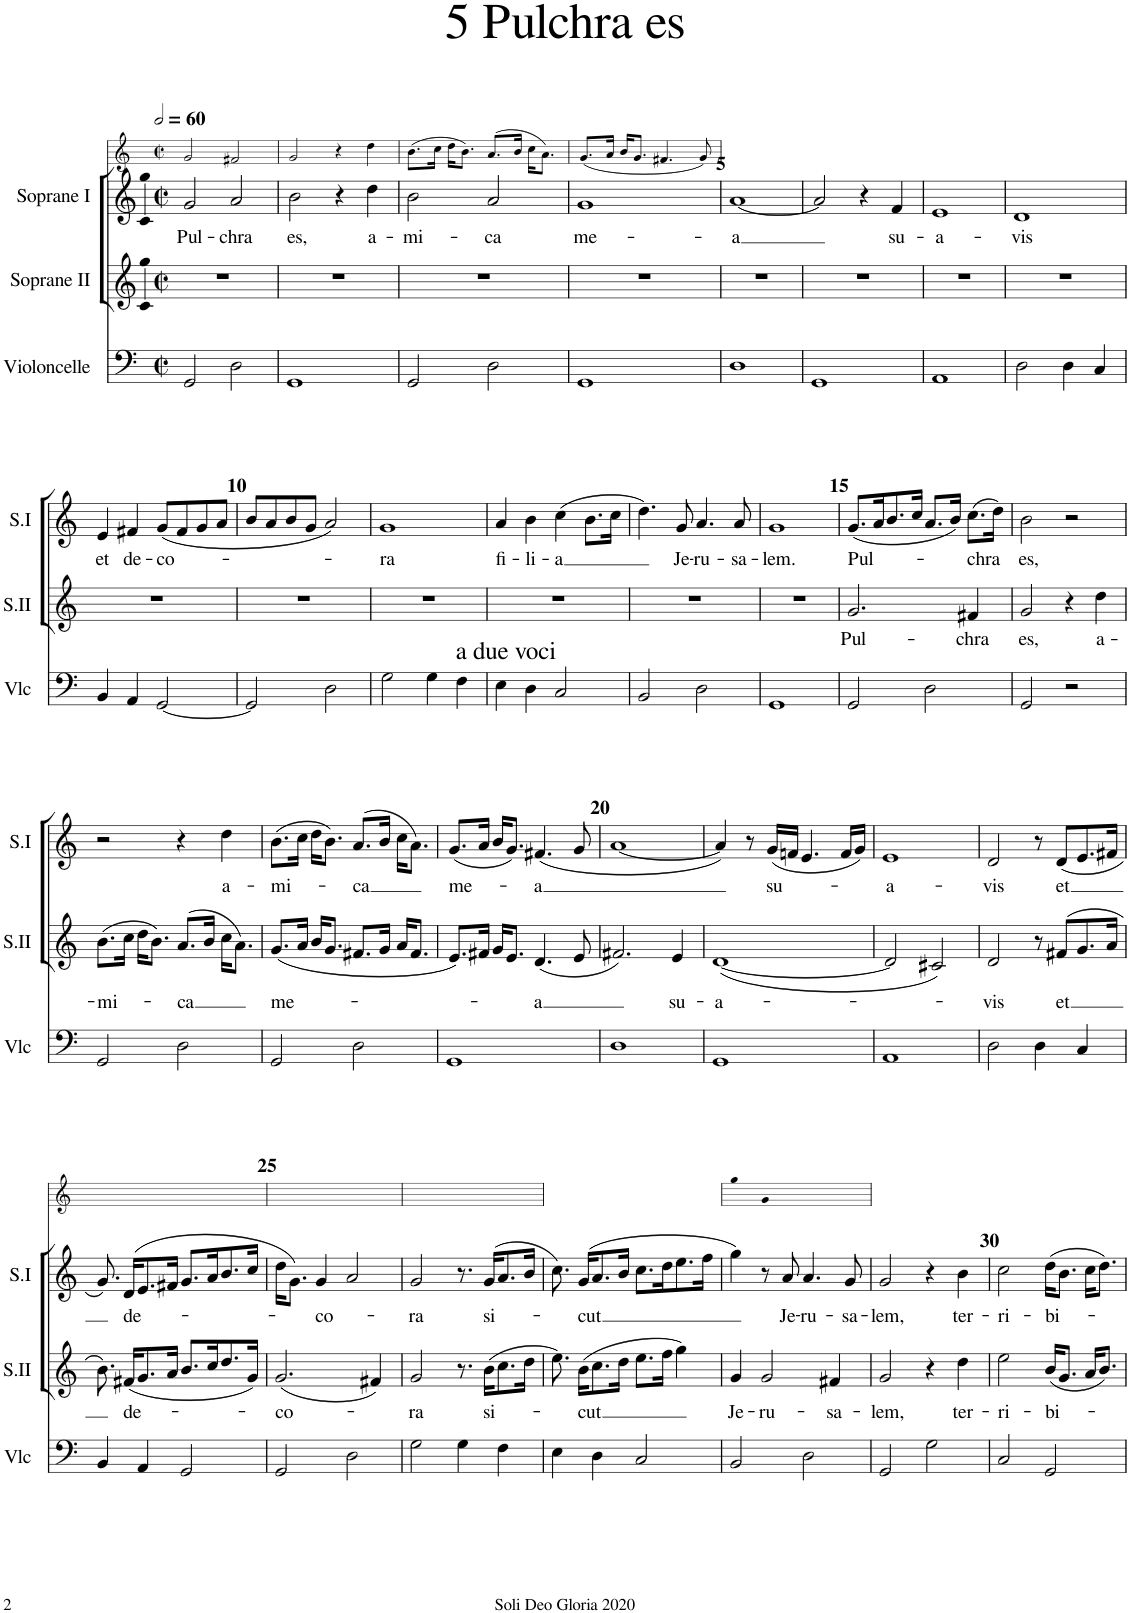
**kern	**kern	**text	**kern	**text	**kern
*part4	*part3	*part3	*part2	*part2	*part1
*staff4	*staff3	*staff3	*staff2	*staff2	*staff1
*I"Violoncelle	*I"Soprane II	*	*I"Soprane I	*	*I"ossia SI
*I'Vlc	*I'S.II	*	*I'S.I	*	*
*	*	*	*	*	*stria5
*clefF4	*clefG2	*	*clefG2	*	*clefG2
*k[]	*k[]	*	*k[]	*	*k[]
*M2/2	*M2/2	*	*M2/2	*	*M2/2
*met(c|)	*met(c|)	*	*met(c|)	*	*met(c|)
*MM120	*MM120	*	*MM120	*	*MM120
=1	=1	=1	=1	=1	=1
!	!	!	!	!LO:LY:b	!
2GG/	1r	.	2g/	Pul-	2g/
!	!	!	!	!LO:LY:b	!
2D\	.	.	2a/	-chra	2f#X/
=2	=2	=2	=2	=2	=2
!	!	!	!	!LO:LY:b	!
1GG	1r	.	2b\	es,	2g/
.	.	.	4r	.	4r
!	!	!	!	!LO:LY:b	!
.	.	.	4dd\	a-	4dd\
=3	=3	=3	=3	=3	=3
!	!	!	!	!LO:LY:b	!
2GG/	1r	.	2b\	-mi-	(8.b\L
.	.	.	.	.	16cc\Jk
.	.	.	.	.	16dd\KL
.	.	.	.	.	8.b\J)
!	!	!	!	!LO:LY:b	!
2D\	.	.	2a/	-ca	(8.a/L
.	.	.	.	.	16b/Jk
.	.	.	.	.	16cc\KL
.	.	.	.	.	8.a\J)
=4	=4	=4	=4	=4	=4
!	!	!	!	!LO:LY:b	!
1GG	1r	.	1g	me-	(8.g/L
.	.	.	.	.	16a/Jk
.	.	.	.	.	16b/KL
.	.	.	.	.	8.g/J
.	.	.	.	.	4.f#X/
.	.	.	.	.	8g/)
=5	=5	=5	=5	=5	=5
!	!	!	!	!LO:LY:b	!
1D	1r	.	[1a	-a	1ryy
=6	=6	=6	=6	=6	=6
1GG	1r	.	2a/]	.	1ryy
.	.	.	4r	.	.
!	!	!	!	!LO:LY:b	!
.	.	.	4f/	su-	.
=7	=7	=7	=7	=7	=7
!	!	!	!	!LO:LY:b	!
1AA	1r	.	1e	-a-	1ryy
=8	=8	=8	=8	=8	=8
!	!	!	!	!LO:LY:b	!
2D\	1r	.	1d	-vis	1ryy
4D\	.	.	.	.	.
4C/	.	.	.	.	.
!!LO:LB:g=z
=9	=9	=9	=9	=9	=9
!	!	!	!	!LO:LY:b	!
4BB/	1r	.	4e/	et	1ryy
!	!	!	!	!LO:LY:b	!
4AA/	.	.	4f#X/	de-	.
!	!	!	!	!LO:LY:b	!
[2GG/	.	.	(8g/L	-co-	.
.	.	.	8f#/	.	.
.	.	.	8g/	.	.
.	.	.	8a/J	.	.
=10	=10	=10	=10	=10	=10
2GG/]	1r	.	8b/L	.	1ryy
.	.	.	8a/	.	.
.	.	.	8b/	.	.
.	.	.	8g/J	.	.
2D\	.	.	2a/)	.	.
=11	=11	=11	=11	=11	=11
!	!	!	!	!LO:LY:b	!
2G\	1r	.	1g	-ra	1ryy
4G\	.	.	.	.	.
4F\	.	.	.	.	.
=12	=12	=12	=12	=12	=12
!	!	!	!	!LO:LY:b	!
4E\	1r	.	4a/	fi-	1ryy
!	!	!	!	!LO:LY:b	!
4D\	.	.	4b\	-li-	.
!	!	!	!	!LO:LY:b	!
2C/	.	.	(4cc\	-a	.
.	.	.	8.b\L	.	.
.	.	.	16cc\Jk	.	.
=13	=13	=13	=13	=13	=13
2BB/	1r	.	4.dd\)	.	1ryy
!	!	!	!	!LO:LY:b	!
.	.	.	8g/	Je-	.
!	!	!	!	!LO:LY:b	!
2D\	.	.	4.a/	-ru-	.
!	!	!	!	!LO:LY:b	!
.	.	.	8a/	-sa-	.
=14	=14	=14	=14	=14	=14
!	!	!	!	!LO:LY:b	!
1GG	1r	.	1g	-lem.	1ryy
=15	=15	=15	=15	=15	=15
!	!	!LO:LY:b	!	!LO:LY:b	!
2GG/	2.g/	Pul-	(8.g/L	Pul-	1ryy
.	.	.	16a/K	.	.
.	.	.	8.b/	.	.
.	.	.	16cc/Jk	.	.
2D\	.	.	8.a/L	.	.
.	.	.	16b/Jk)	.	.
!	!	!LO:LY:b	!	!LO:LY:b	!
.	4f#X/	-chra	(8.cc\L	-chra	.
.	.	.	16dd\Jk)	.	.
=16	=16	=16	=16	=16	=16
!	!	!LO:LY:b	!	!LO:LY:b	!
2GG/	2g/	es,	2b\	es,	1ryy
2r	4r	.	2r	.	.
!	!	!LO:LY:b	!	!	!
.	4dd\	a-	.	.	.
!!LO:LB:g=z
=17	=17	=17	=17	=17	=17
!	!	!LO:LY:b	!	!	!
2GG/	(8.b\L	-mi-	2r	.	1ryy
.	16cc\Jk	.	.	.	.
.	16dd\KL	.	.	.	.
.	8.b\J)	.	.	.	.
!	!	!LO:LY:b	!	!	!
2D\	(8.a/L	-ca	4r	.	.
.	16b/Jk	.	.	.	.
!	!	!	!	!LO:LY:b	!
.	16cc\KL	.	4dd\	a-	.
.	8.a\J)	.	.	.	.
=18	=18	=18	=18	=18	=18
!	!	!LO:LY:b	!	!LO:LY:b	!
2GG/	(8.g/L	me-	(8.b\L	-mi-	1ryy
.	16a/Jk	.	16cc\Jk	.	.
.	16b/KL	.	16dd\KL	.	.
.	8.g/J	.	8.b\J)	.	.
!	!	!	!	!LO:LY:b	!
2D\	8.f#X/L	.	(8.a/L	-ca	.
.	16g/Jk	.	16b/Jk	.	.
.	16a/KL	.	16cc\KL	.	.
.	8.f#/J	.	8.a\J)	.	.
=19	=19	=19	=19	=19	=19
!	!	!	!	!LO:LY:b	!
1GG	8.e/L)	.	(8.g/L	me-	1ryy
.	16f#X/Jk	.	16a/Jk	.	.
.	16g/KL	.	16b/KL	.	.
.	8.e/J	.	8.g/J)	.	.
!	!	!LO:LY:b	!	!LO:LY:b	!
.	(4.d/	-a	(4.f#X/	-a	.
.	8e/	.	8g/	.	.
=20	=20	=20	=20	=20	=20
1D	2.f#X/)	.	[1a	.	1ryy
!	!	!LO:LY:b	!	!	!
.	4e/	su-	.	.	.
=21	=21	=21	=21	=21	=21
!	!	!LO:LY:b	!	!	!
1GG	([1d	-a-	4a/])	.	1ryy
.	.	.	8r	.	.
!	!	!	!	!LO:LY:b	!
.	.	.	(16g/LL	su-	.
.	.	.	16fn/JJ	.	.
.	.	.	4.e/	.	.
.	.	.	16f/LL	.	.
.	.	.	16g/JJ)	.	.
=22	=22	=22	=22	=22	=22
!	!	!	!	!LO:LY:b	!
1AA	2d/]	.	1e	-a-	1ryy
.	2c#X/)	.	.	.	.
=23	=23	=23	=23	=23	=23
!	!	!LO:LY:b	!	!LO:LY:b	!
2D\	2d/	-vis	2d/	-vis	1ryy
4D\	8r	.	8r	.	.
!	!	!LO:LY:b	!	!LO:LY:b	!
.	(8f#X/L	et	(8d/L	et	.
4C/	8.g/	.	8.e/	.	.
.	16a/Jk	.	16f#X/Jk	.	.
!!LO:LB:g=z
=24	=24	=24	=24	=24	=24
4BB/	8.b\)	.	8.g/)	.	1ryy
!	!	!LO:LY:b	!	!LO:LY:b	!
.	(16f#X/KL	de-	(16d/KL	de-	.
4AA/	8.g/	.	8.e/	.	.
.	16a/Jk	.	16f#X/Jk	.	.
2GG/	8.b/L	.	8.g/L	.	.
.	16cc/K	.	16a/K	.	.
.	8.dd/	.	8.b/	.	.
.	16g/Jk)	.	16cc/Jk	.	.
=25	=25	=25	=25	=25	=25
!	!	!LO:LY:b	!	!	!
2GG/	(2.g/	-co-	16dd\KL	.	1ryy
.	.	.	8.g\J)	.	.
!	!	!	!	!LO:LY:b	!
.	.	.	4g/	-co-	.
2D\	.	.	2a/	.	.
.	4f#X/)	.	.	.	.
=26	=26	=26	=26	=26	=26
!	!	!LO:LY:b	!	!LO:LY:b	!
2G\	2g/	-ra	2g/	-ra	1ryy
4G\	8.r	.	8.r	.	.
!	!	!LO:LY:b	!	!LO:LY:b	!
.	(16b\KL	si-	(16g/KL	si-	.
4F\	8.cc\	.	8.a/	.	.
.	16dd\Jk	.	16b/Jk	.	.
=27	=27	=27	=27	=27	=27
4E\	8.ee\)	.	8.cc\)	.	1ryy
!	!	!LO:LY:b	!	!LO:LY:b	!
.	(16b\KL	-cut	(16g/KL	-cut	.
4D\	8.cc\	.	8.a/	.	.
.	16dd\Jk	.	16b/Jk	.	.
2C/	8.ee\L	.	8.cc\L	.	.
.	16ff\Jk	.	16dd\K	.	.
.	4gg\)	.	8.ee\	.	.
.	.	.	16ff\Jk	.	.
=28	=28	=28	=28	=28	=28
!	!	!LO:LY:b	!	!	!
2BB/	4g/	Je-	4gg\)	.	4gg
!	!	!LO:LY:b	!	!	!
.	2g/	-ru-	8r	.	4g
!	!	!	!	!LO:LY:b	!
.	.	.	8a/	Je-	.
!	!	!	!	!LO:LY:b	!
2D\	.	.	4.a/	-ru-	4.a
!	!	!LO:LY:b	!	!	!
.	4f#X/	-sa-	.	.	.
!	!	!	!	!LO:LY:b	!
.	.	.	8g/	-sa-	8g
=29	=29	=29	=29	=29	=29
!	!	!LO:LY:b	!	!LO:LY:b	!
2GG/	2g/	-lem,	2g/	-lem,	1ryy
2G\	4r	.	4r	.	.
!	!	!LO:LY:b	!	!LO:LY:b	!
.	4dd\	ter-	4b\	ter-	.
=30	=30	=30	=30	=30	=30
!	!	!LO:LY:b	!	!LO:LY:b	!
2C/	2ee\	-ri-	2cc\	-ri-	1ryy
!	!	!LO:LY:b	!	!LO:LY:b	!
2GG/	(16b/KL	-bi-	(16dd\KL	-bi-	.
.	8.g/J	.	8.b\J	.	.
.	16a/KL	.	16cc\KL	.	.
.	8.b/J)	.	8.dd\J)	.	.
=	=	=	=	=	=
*-	*-	*-	*-	*-	*-
